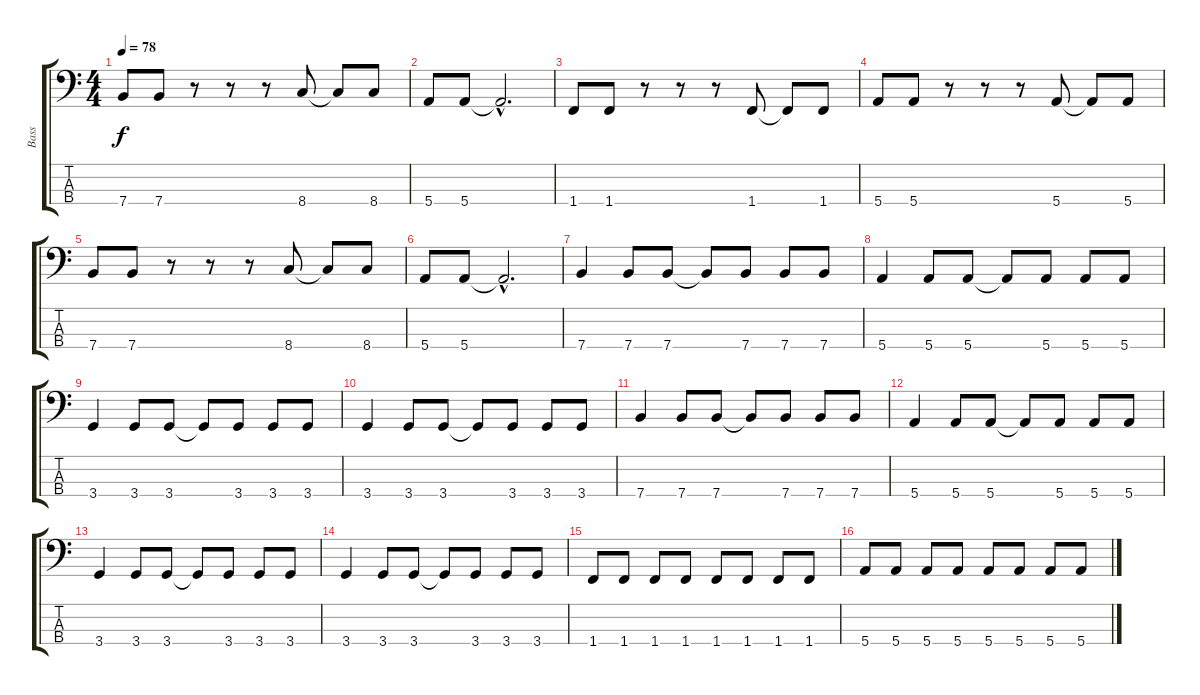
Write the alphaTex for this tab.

\track ("Bass" "Bass") {instrument electricbassfinger}
\staff {score tabs}
\tuning (G2 D2 A1 E1) {hide}
\ts (4 4)
\tempo 78
\clef f4
\ks c
7.4.8{dy f} 7.4.8 r.8 r.8 r.8 8.4.8 8.4{t}.8 8.4.8 |
5.4.8 5.4.8 5.4{hac t}.2{d} |
1.4.8 1.4.8 r.8 r.8 r.8 1.4.8 1.4{t}.8 1.4.8 |
5.4.8 5.4.8 r.8 r.8 r.8 5.4.8 5.4{t}.8 5.4.8 |
7.4.8 7.4.8 r.8 r.8 r.8 8.4.8 8.4{t}.8 8.4.8 |
5.4.8 5.4.8 5.4{hac t}.2{d} |
7.4.4 7.4.8 7.4.8 7.4{t}.8 7.4.8 7.4.8 7.4.8 |
5.4.4 5.4.8 5.4.8 5.4{t}.8 5.4.8 5.4.8 5.4.8 |
3.4.4 3.4.8 3.4.8 3.4{t}.8 3.4.8 3.4.8 3.4.8 |
3.4.4 3.4.8 3.4.8 3.4{t}.8 3.4.8 3.4.8 3.4.8 |
7.4.4 7.4.8 7.4.8 7.4{t}.8 7.4.8 7.4.8 7.4.8 |
5.4.4 5.4.8 5.4.8 5.4{t}.8 5.4.8 5.4.8 5.4.8 |
3.4.4 3.4.8 3.4.8 3.4{t}.8 3.4.8 3.4.8 3.4.8 |
3.4.4 3.4.8 3.4.8 3.4{t}.8 3.4.8 3.4.8 3.4.8 |
1.4.8 1.4.8 1.4.8 1.4.8 1.4.8 1.4.8 1.4.8 1.4.8 |
5.4.8 5.4.8 5.4.8 5.4.8 5.4.8 5.4.8 5.4.8 5.4.8
